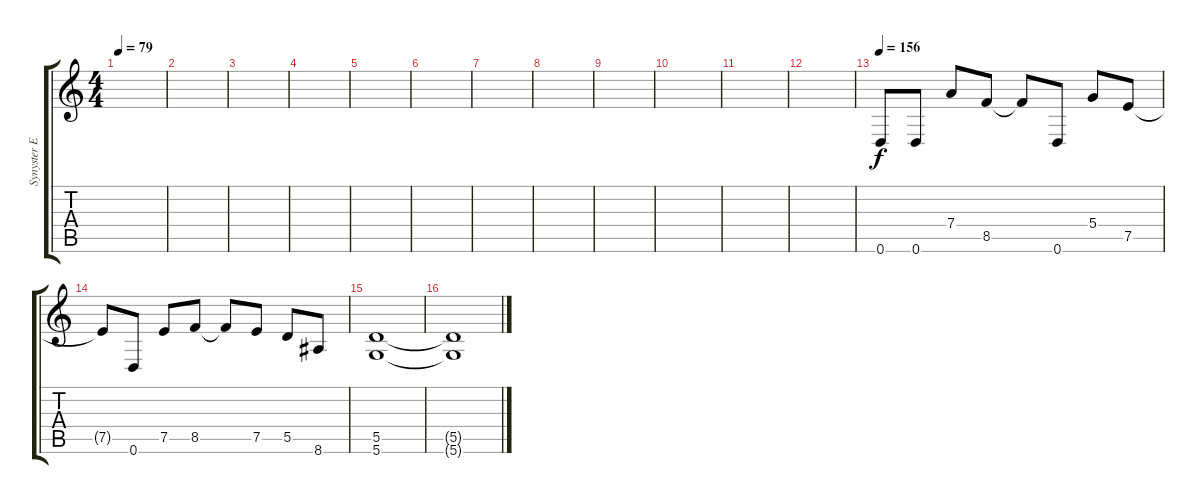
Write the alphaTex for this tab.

\track ("Synyster Electric" "Synyster E") {instrument distortionguitar}
\staff {score tabs}
\tuning (E4 B3 G3 D3 A2 D2) {hide}
\ts (4 4)
\tempo 79
\clef g2
\ks c
|
|
|
|
|
|
|
|
|
|
|
|
\tempo 156
0.6.8 0.6.8 7.4.8 8.5.8 8.5{t}.8 0.6.8 5.4.8 7.5.8 |
7.5{t}.8 0.6.8 7.5.8 8.5.8 8.5{t}.8 7.5.8 5.5.8 8.6.8 |
(5.5 5.6).1 |
(5.5{t} 5.6{t}).1
